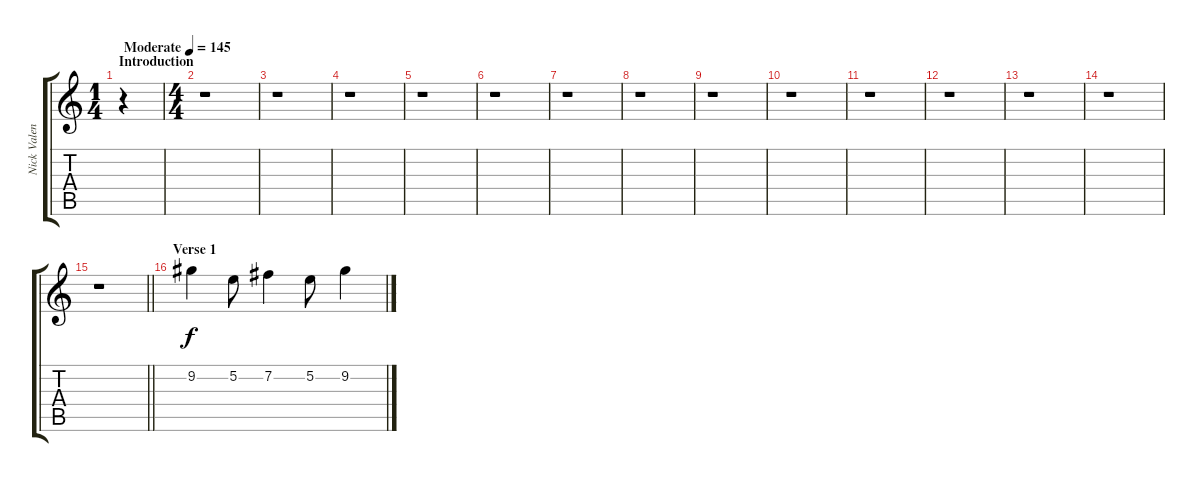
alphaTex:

\track ("Nick Valensi" "Nick Valen") {instrument electricguitarjazz}
\staff {score tabs}
\tuning (E4 B3 G3 D3 A2 E2) {hide}
\ts (1 4)
\section ("" "Introduction")
\tempo (145 "Moderate")
\clef g2
\ks c
r.4{dy f instrument electricguitarjazz} |
\ts (4 4)
r.1 |
r.1 |
r.1 |
r.1 |
r.1 |
r.1 |
r.1 |
r.1 |
r.1 |
r.1 |
r.1 |
r.1 |
r.1 |
\barLineRight lightlight
r.1 |
\section ("" "Verse 1")
9.2.4 5.2.8 7.2.4 5.2.8 9.2.4
